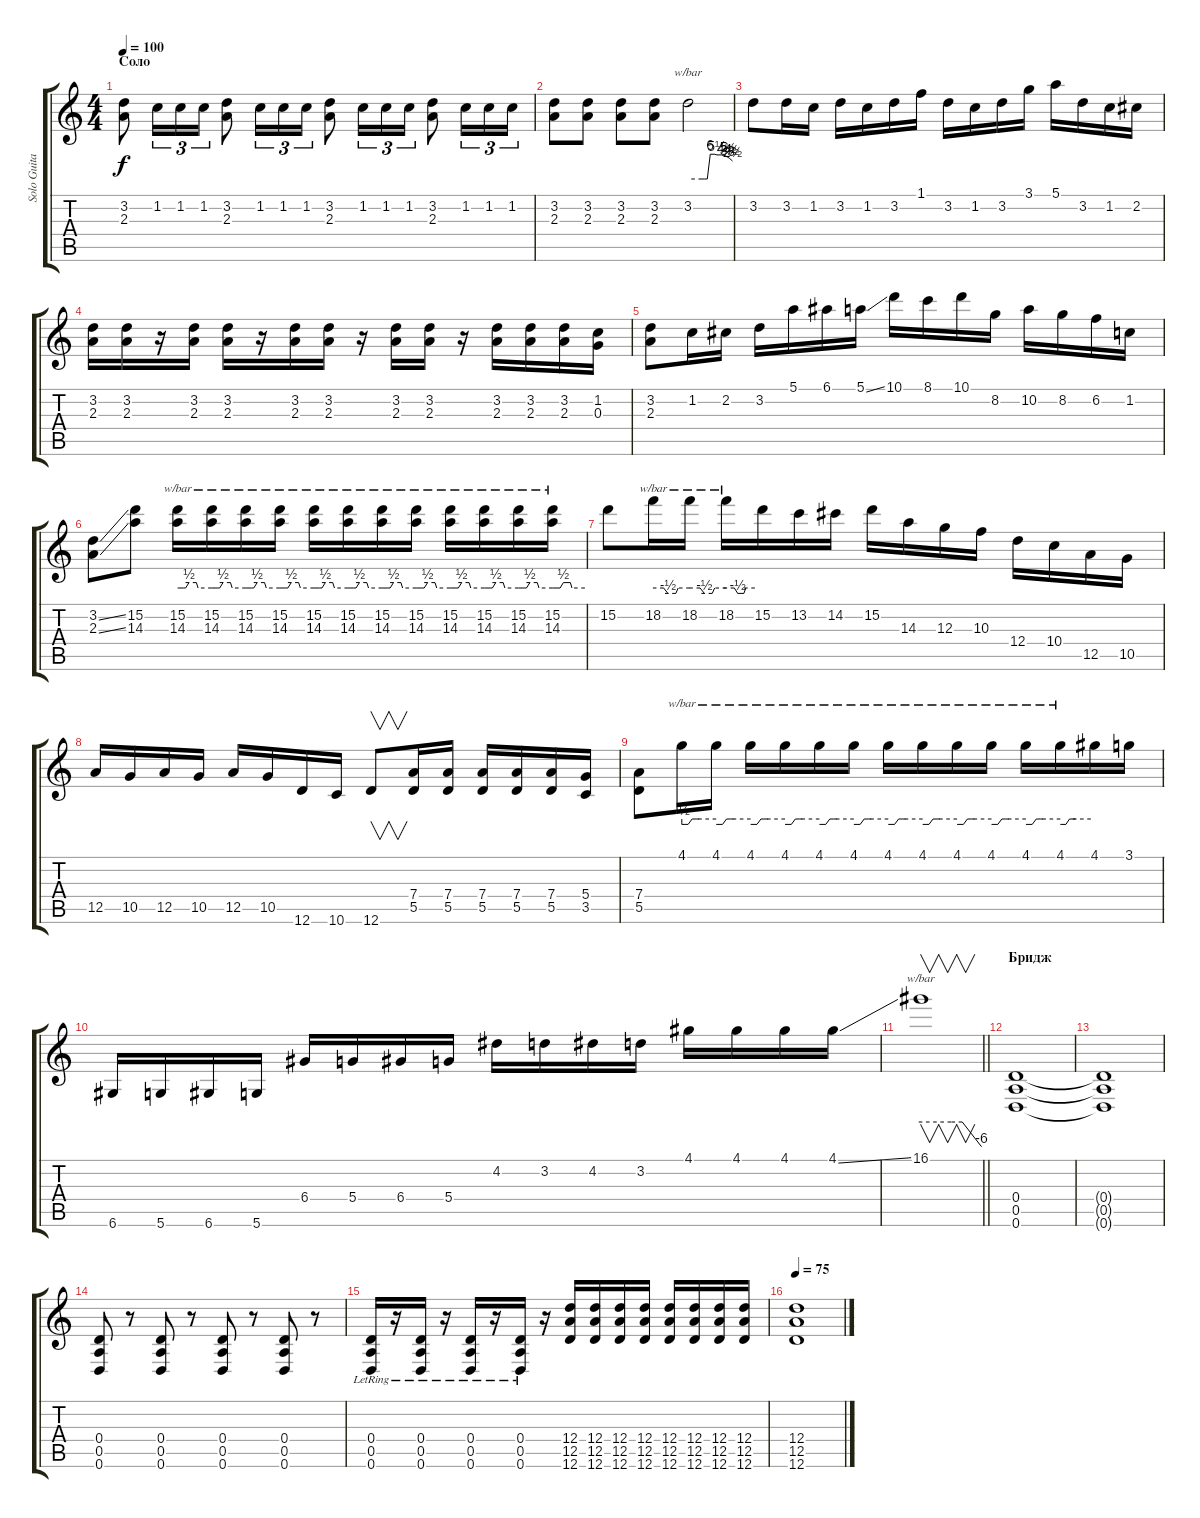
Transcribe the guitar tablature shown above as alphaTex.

\track ("Solo Guitar 2 - SoS" "Solo Guita") {instrument distortionguitar}
\staff {score tabs}
\tuning (E4 B3 G3 D3 A2 D2) {hide}
\ts (4 4)
\section ("" "Соло")
\tempo 100
\clef g2
\ks c
(3.2 2.3).8{dy f} 1.2.16{tu (3 2)} 1.2.16{tu (3 2)} 1.2.16{tu (3 2)} (3.2 2.3).8 1.2.16{tu (3 2)} 1.2.16{tu (3 2)} 1.2.16{tu (3 2)} (3.2 2.3).8 1.2.16{tu (3 2)} 1.2.16{tu (3 2)} 1.2.16{tu (3 2)} (3.2 2.3).8 1.2.16{tu (3 2)} 1.2.16{tu (3 2)} 1.2.16{tu (3 2)} |
(3.2 2.3).8 (3.2 2.3).8 (3.2 2.3).8 (3.2 2.3).8 3.2.2{tbe (custom default 0 0 19 0 22 0 26 0 30 24 36 24 39 22 45 22 48 20 50 20 52 18 54 16 56 14 58 12 60 10)} |
3.2.8 3.2.16 1.2.16 3.2.16 1.2.16 3.2.16 1.1.16 3.2.16 1.2.16 3.2.16 3.1.16 5.1.16 3.2.16 1.2.16 2.2.16 |
(3.2 2.3).16 (3.2 2.3).16 r.16 (3.2 2.3).16 (3.2 2.3).16 r.16 (3.2 2.3).16 (3.2 2.3).16 r.16 (3.2 2.3).16 (3.2 2.3).16 r.16 (3.2 2.3).16 (3.2 2.3).16 (3.2 2.3).16 (1.2 0.3).16 |
(3.2 2.3).8 1.2.16 2.2.16 3.2.16 5.1.16 6.1.16 5.1{ss}.16 10.1.16 8.1.16 10.1.16 8.2.16 10.2.16 8.2.16 6.2.16 1.2.16 |
(3.2{ss} 2.3{ss}).8 (15.2 14.3).8 (15.2 14.3).16{tbe (custom default 0 0 10 0 14 0 20 2 33 2 36 0 60 0)} (15.2 14.3).16{tbe (custom default 0 0 10 0 14 0 20 2 33 2 36 0 60 0)} (15.2 14.3).16{tbe (custom default 0 0 10 0 14 0 20 2 33 2 36 0 60 0)} (15.2 14.3).16{tbe (custom default 0 0 10 0 14 0 20 2 33 2 36 0 60 0)} (15.2 14.3).16{tbe (custom default 0 0 10 0 14 0 20 2 33 2 36 0 60 0)} (15.2 14.3).16{tbe (custom default 0 0 10 0 14 0 20 2 33 2 36 0 60 0)} (15.2 14.3).16{tbe (custom default 0 0 10 0 14 0 20 2 33 2 36 0 60 0)} (15.2 14.3).16{tbe (custom default 0 0 10 0 14 0 20 2 33 2 36 0 60 0)} (15.2 14.3).16{tbe (custom default 0 0 10 0 14 0 20 2 33 2 36 0 60 0)} (15.2 14.3).16{tbe (custom default 0 0 10 0 14 0 20 2 33 2 36 0 60 0)} (15.2 14.3).16{tbe (custom default 0 0 10 0 14 0 20 2 33 2 36 0 60 0)} (15.2 14.3).16{tbe (custom default 0 0 10 0 14 0 20 2 33 2 36 0 60 0)} |
15.2.8 18.2.16{tbe (custom default 0 0 17 0 24 -2 37 -2 41 0 60 0)} 18.2.16{tbe (custom default 0 0 17 0 24 -2 37 -2 41 0 60 0)} 18.2.16{tbe (custom default 0 0 17 0 24 -2 37 -2 41 0 60 0)} 15.2.16 13.2.16 14.2.16 15.2.16 14.3.16 12.3.16 10.3.16 12.4.16 10.4.16 12.5.16 10.5.16 |
12.5.16 10.5.16 12.5.16 10.5.16 12.5.16 10.5.16 12.6.16 10.6.16 12.6.8{v} (7.4 5.5).16 (7.4 5.5).16 (7.4 5.5).16 (7.4 5.5).16 (7.4 5.5).16 (5.4 3.5).16 |
(7.4 5.5).8 4.1.16{tbe (custom default 0 -2 11 -2 18 0 25 0 30 0 60 0)} 4.1.16{tbe (custom default 0 -2 11 -2 18 0 25 0 30 0 60 0)} 4.1.16{tbe (custom default 0 -2 11 -2 18 0 25 0 30 0 60 0)} 4.1.16{tbe (custom default 0 -2 11 -2 18 0 25 0 30 0 60 0)} 4.1.16{tbe (custom default 0 -2 11 -2 18 0 25 0 30 0 60 0)} 4.1.16{tbe (custom default 0 -2 11 -2 18 0 25 0 30 0 60 0)} 4.1.16{tbe (custom default 0 -2 11 -2 18 0 25 0 30 0 60 0)} 4.1.16{tbe (custom default 0 -2 11 -2 18 0 25 0 30 0 60 0)} 4.1.16{tbe (custom default 0 -2 11 -2 18 0 25 0 30 0 60 0)} 4.1.16{tbe (custom default 0 -2 11 -2 18 0 25 0 30 0 60 0)} 4.1.16{tbe (custom default 0 -2 11 -2 18 0 25 0 30 0 60 0)} 4.1.16{tbe (custom default 0 -2 11 -2 18 0 25 0 30 0 60 0)} 4.1.16 3.1.16 |
6.6.16 5.6.16 6.6.16 5.6.16 6.4.16 5.4.16 6.4.16 5.4.16 4.2.16 3.2.16 4.2.16 3.2.16 4.1.16 4.1.16 4.1.16 4.1{ss}.16 |
\barLineRight lightlight
16.1.1{v tbe (custom default 0 0 30 0 41 0 60 -24)} |
\section ("" "Бридж")
(0.4 0.5 0.6).1 |
(0.4{t} 0.5{t} 0.6{t}).1 |
(0.4 0.5 0.6).8 r.8 (0.4 0.5 0.6).8 r.8 (0.4 0.5 0.6).8 r.8 (0.4 0.5 0.6).8 r.8 |
(0.4 0.5 0.6{lr}).16 r.16 (0.4 0.5 0.6{lr}).16 r.16 (0.4 0.5 0.6{lr}).16 r.16 (0.4 0.5 0.6{lr}).16 r.16 (12.4 12.5 12.6).16 (12.4 12.5 12.6).16 (12.4 12.5 12.6).16 (12.4 12.5 12.6).16 (12.4 12.5 12.6).16 (12.4 12.5 12.6).16 (12.4 12.5 12.6).16 (12.4 12.5 12.6).16 |
\tempo 75
(12.4 12.5 12.6).1
